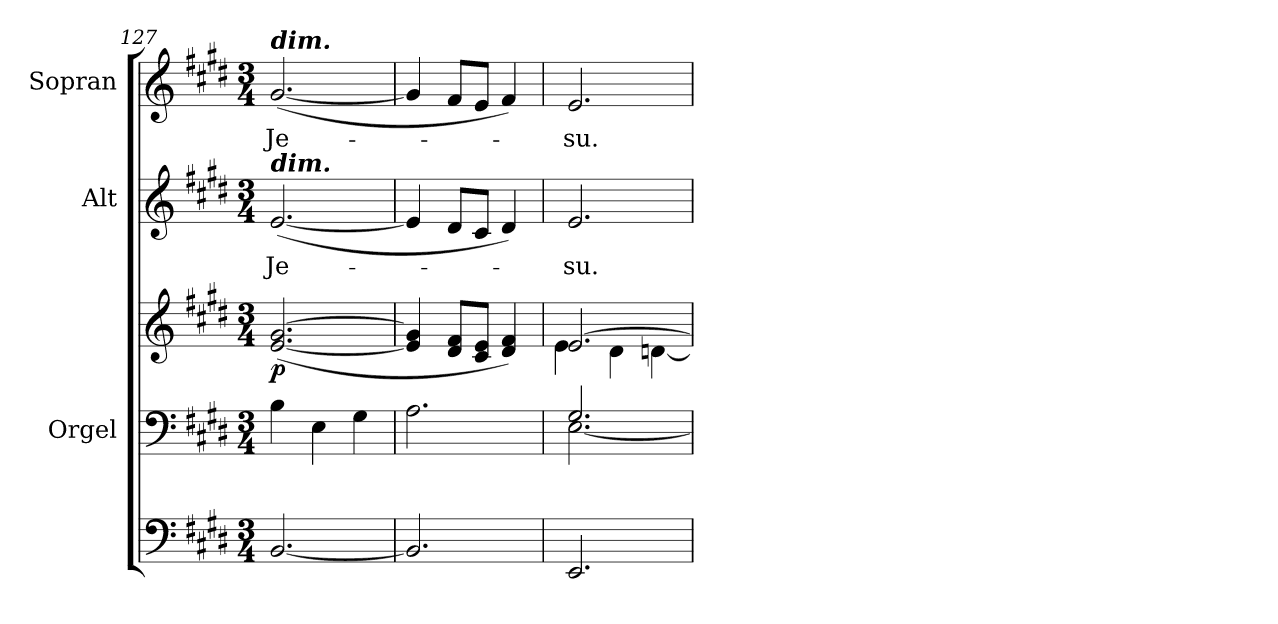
**kern	**kern	**kern	**dynam	**kern	**text	**kern	**text
*part4	*part3	*part3	*part3	*part2	*part2	*part1	*part1
*staff5	*staff4	*staff3	*staff3/4	*staff2	*staff2	*staff1	*staff1
*	*I"Orgel	*	*	*I"Alt	*	*I"Sopran	*
*	*I'Org.	*	*	*I'A.	*	*I'S.	*
*clefF4	*clefF4	*clefG2	*	*clefG2	*	*clefG2	*
*k[f#c#g#d#]	*k[f#c#g#d#]	*k[f#c#g#d#]	*	*k[f#c#g#d#]	*	*k[f#c#g#d#]	*
*E:	*E:	*E:	*	*E:	*	*E:	*
*M3/4	*M3/4	*M3/4	*	*M3/4	*	*M3/4	*
=127	=127	=127	=127	=127	=127	=127	=127
!	!	!	!	!	!	!LO:TX:a:Bi:t=dim.	!
!	!	!	!	!LO:TX:a:Bi:t=dim.	!	!	!
!	!	!	!LO:DY:b	!	!LO:LY:b	!	!LO:LY:b
[2.BB/	4B\	([2.e/ [2.g#/	p	(<[2.e/	Je-	(<[2.g#/	Je-
.	4E\	.	.	.	.	.	.
.	4G#\	.	.	.	.	.	.
=128	=128	=128	=128	=128	=128	=128	=128
2.BB/]	2.A\	4e/] 4g#/]	.	4e/]	.	4g#/]	.
.	.	8d#/ 8f#/L	.	8d#/L	.	8f#/L	.
.	.	8c#/ 8e/J	.	8c#/J	.	8e/J	.
.	.	4d#/ 4f#/)	.	4d#/)	.	4f#/)	.
=129	=129	=129	=129	=129	=129	=129	=129
*	*^	*^	*	*	*	*	*
!	!	!	!	!	!	!	!LO:LY:b	!	!LO:LY:b
2.EE/	2.G#/	[<2.E\	[>2.e/	4e\	.	2.e/	-su.	2.e/	-su.
.	.	.	.	4d#\	.	.	.	.	.
.	.	.	.	[<4dn\	.	.	.	.	.
*	*v	*v	*	*	*	*	*	*	*
*	*	*v	*v	*	*	*	*	*
=	=	=	=	=	=	=	=
*-	*-	*-	*-	*-	*-	*-	*-
